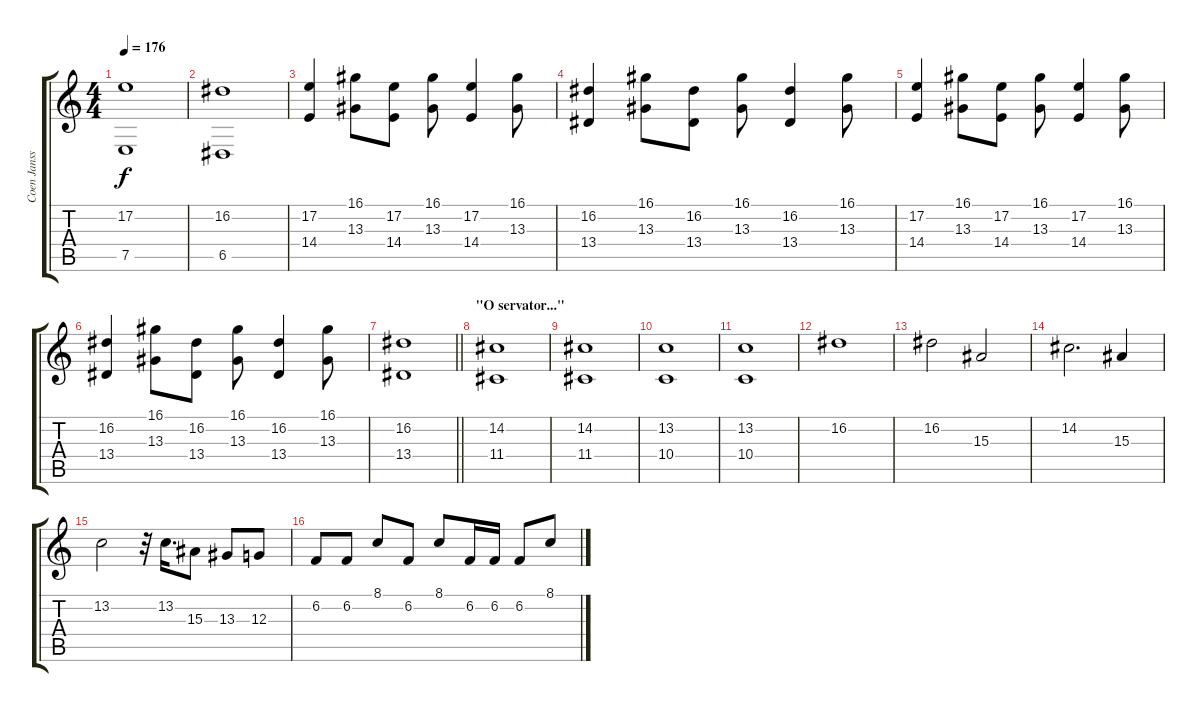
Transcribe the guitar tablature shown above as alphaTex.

\track ("Coen Janssen" "Coen Janss") {instrument tremolostrings}
\staff {score tabs}
\tuning (E4 B3 G3 D3 A2 E2) {hide}
\ts (4 4)
\tempo 176
\clef g2
\ks c
(17.2 7.5).1{dy f} |
(16.2 6.5).1 |
(17.2 14.4).4 (16.1 13.3).8 (17.2 14.4).8 (16.1 13.3).8 (17.2 14.4).4 (16.1 13.3).8 |
(16.2 13.4).4 (16.1 13.3).8 (16.2 13.4).8 (16.1 13.3).8 (16.2 13.4).4 (16.1 13.3).8 |
(17.2 14.4).4 (16.1 13.3).8 (17.2 14.4).8 (16.1 13.3).8 (17.2 14.4).4 (16.1 13.3).8 |
(16.2 13.4).4 (16.1 13.3).8 (16.2 13.4).8 (16.1 13.3).8 (16.2 13.4).4 (16.1 13.3).8 |
\barLineRight lightlight
(16.2 13.4).1 |
\section ("" "\"O servator...\"")
(14.2 11.4).1 |
(14.2 11.4).1 |
(13.2 10.4).1 |
(13.2 10.4).1 |
16.2.1 |
16.2.2 15.3.2 |
14.2.2{d} 15.3.4 |
13.2.2 r.32 13.2.16{d} 15.3.8 13.3.8 12.3.8 |
6.2.8{volume 15 instrument tremolostrings} 6.2.8 8.1.8 6.2.8 8.1.8 6.2.16 6.2.16 6.2.8 8.1.8
